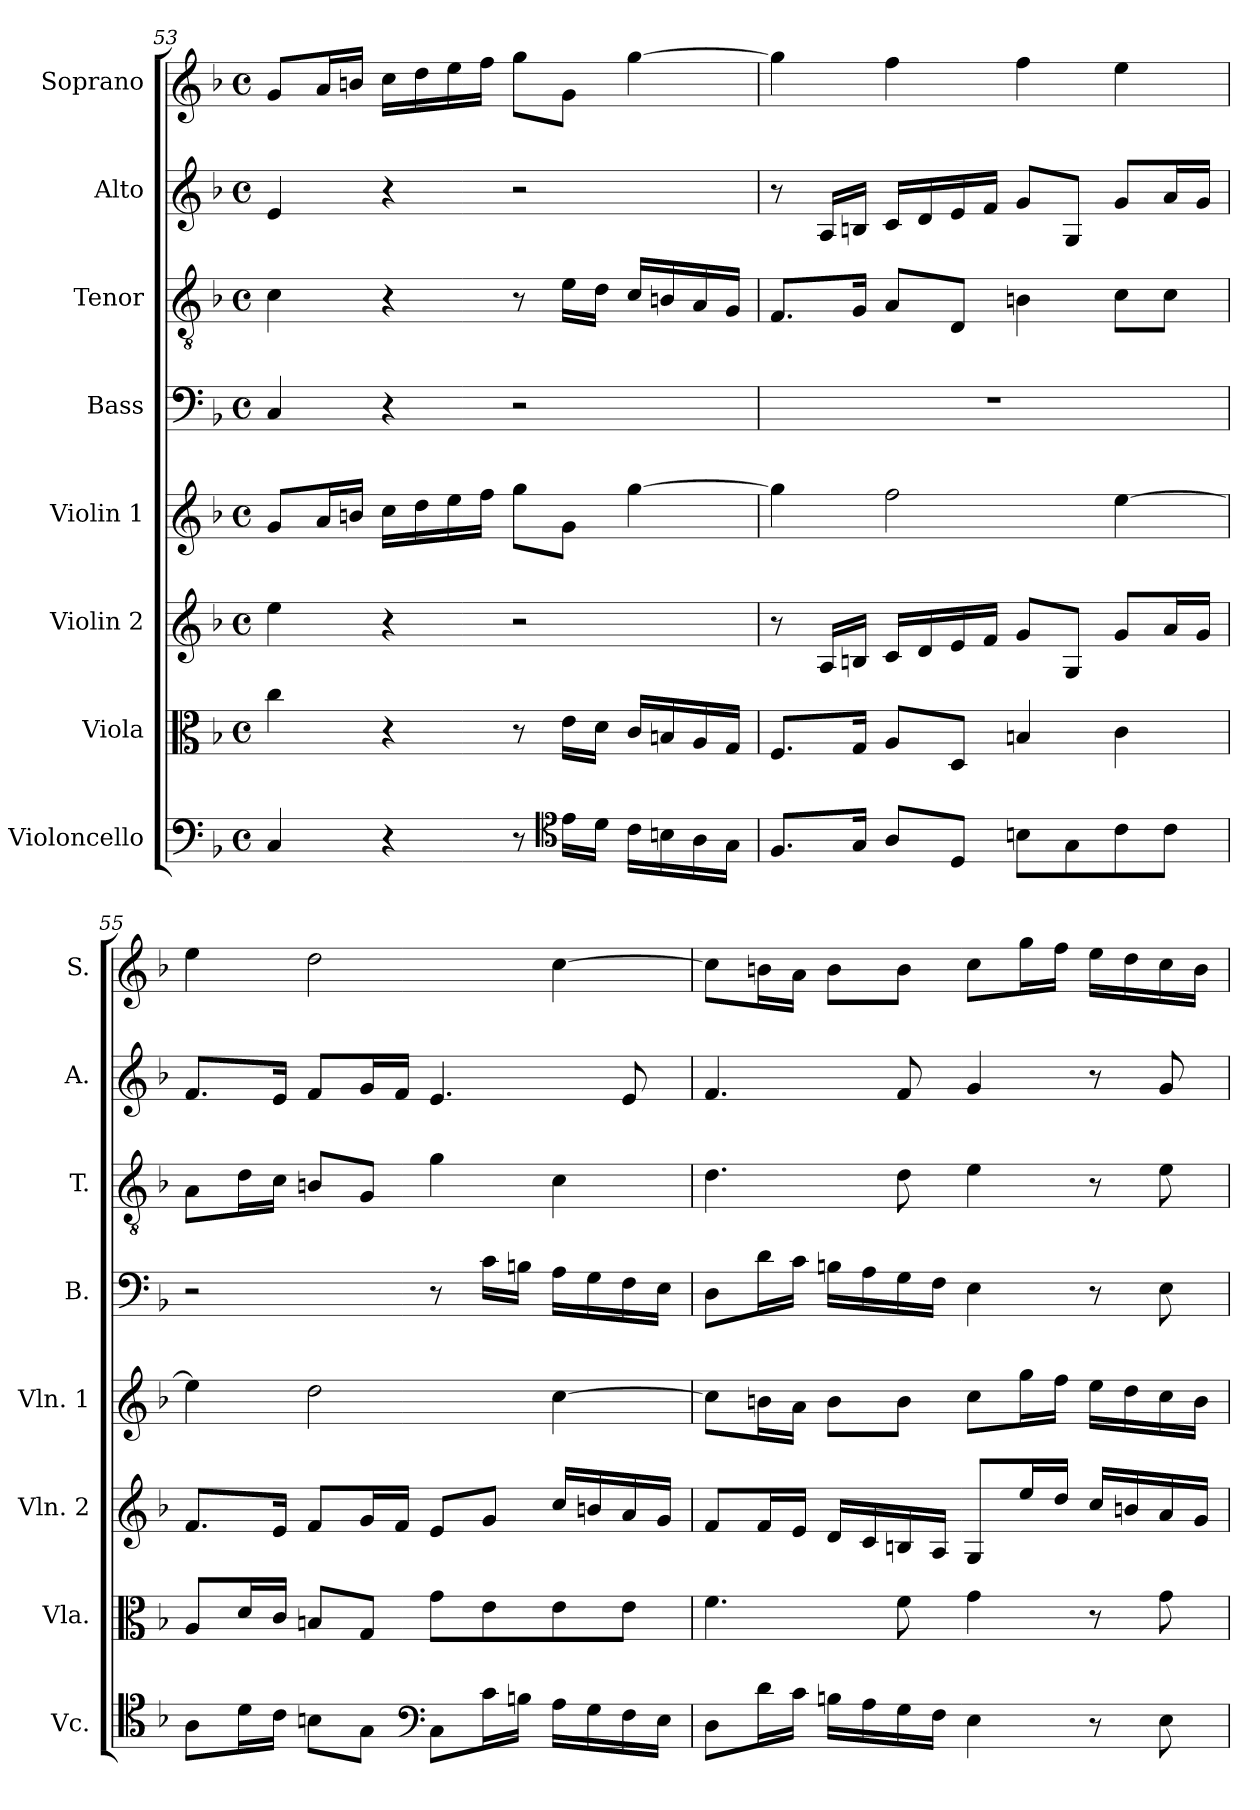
**kern	**kern	**kern	**kern	**kern	**kern	**kern	**kern
*part8	*part7	*part6	*part5	*part4	*part3	*part2	*part1
*staff8	*staff7	*staff6	*staff5	*staff4	*staff3	*staff2	*staff1
*I"Violoncello	*I"Viola	*I"Violin 2	*I"Violin 1	*I"Bass	*I"Tenor	*I"Alto	*I"Soprano
*I'Vc.	*I'Vla.	*I'Vln. 2	*I'Vln. 1	*I'B.	*I'T.	*I'A.	*I'S.
*clefF4	*clefC3	*clefG2	*clefG2	*clefF4	*clefGv2	*clefG2	*clefG2
*	*	*	*	*	*ITrd7c12	*	*
*k[b-]	*k[b-]	*k[b-]	*k[b-]	*k[b-]	*k[b-]	*k[b-]	*k[b-]
*F:	*F:	*F:	*F:	*F:	*F:	*F:	*F:
*M4/4	*M4/4	*M4/4	*M4/4	*M4/4	*M4/4	*M4/4	*M4/4
*met(c)	*met(c)	*met(c)	*met(c)	*met(c)	*met(c)	*met(c)	*met(c)
=53	=53	=53	=53	=53	=53	=53	=53
4Ci/	4cci\	4eei\	8gi/L	4Ci/	4Ci\	4ei/	8gi/L
.	.	.	16ai/L	.	.	.	16ai/L
.	.	.	16bni/JJ	.	.	.	16bni/JJ
4r	4r	4r	16cci\LL	4r	4r	4r	16cci\LL
.	.	.	16ddi\	.	.	.	16ddi\
.	.	.	16eei\	.	.	.	16eei\
.	.	.	16ffi\JJ	.	.	.	16ffi\JJ
8r	8r	2r	8ggi\L	2r	8r	2r	8ggi\L
*clefC4	*	*	*	*	*	*	*
16ei\LL	16ei\LL	.	8gi\J	.	16Ei\LL	.	8gi\J
16di\JJ	16di\JJ	.	.	.	16Di\JJ	.	.
16ci\LL	16ci/LL	.	[>4ggi\	.	16Ci/LL	.	[>4ggi\
16Bni\	16Bni/	.	.	.	16BBni/	.	.
16Ai\	16Ai/	.	.	.	16AAi/	.	.
16Gi\JJ	16Gi/JJ	.	.	.	16GGi/JJ	.	.
!!LO:PB:g=z
=54	=54	=54	=54	=54	=54	=54	=54
8.Fi/L	8.Fi/L	8r	4ggi\]	1r	8.FFi/L	8r	4ggi\]
.	.	16Ai/LL	.	.	.	16Ai/LL	.
16Gi/Jk	16Gi/Jk	16Bni/JJ	.	.	16GGi/Jk	16Bni/JJ	.
8Ai/L	8Ai/L	16ci/LL	2ffi\	.	8AAi/L	16ci/LL	4ffi\
.	.	16di/	.	.	.	16di/	.
8Di/J	8Di/J	16ei/	.	.	8DDi/J	16ei/	.
.	.	16fi/JJ	.	.	.	16fi/JJ	.
8Bni\L	4Bni/	8gi/L	.	.	4BBni\	8gi/L	4ffi\
8Gi\	.	8Gi/J	.	.	.	8Gi/J	.
8ci\	4ci\	8gi/L	[>4eei\	.	8Ci\L	8gi/L	4eei\
8ci\J	.	16ai/L	.	.	8Ci\J	16ai/L	.
.	.	16gi/JJ	.	.	.	16gi/JJ	.
=55	=55	=55	=55	=55	=55	=55	=55
8Ai\L	8Ai/L	8.fi/L	4eei\]	2r	8AAi\L	8.fi/L	4eei\
16di\L	16di/L	.	.	.	16Di\L	.	.
16ci\JJ	16ci/JJ	16ei/Jk	.	.	16Ci\JJ	16ei/Jk	.
8Bni\L	8Bni/L	8fi/L	2ddi\	.	8BBni/L	8fi/L	2ddi\
8Gi\J	8Gi/J	16gi/L	.	.	8GGi/J	16gi/L	.
.	.	16fi/JJ	.	.	.	16fi/JJ	.
*clefF4	*	*	*	*	*	*	*
8Ci\L	8gi\L	8ei/L	.	8r	4Gi\	4.ei/	.
16ci\L	8ei\	8gi/J	.	16ci\LL	.	.	.
16Bni\JJ	.	.	.	16Bni\JJ	.	.	.
16Ai\LL	8ei\	16cci/LL	[>4cci\	16Ai\LL	4Ci\	.	[>4cci\
16Gi\	.	16bni/	.	16Gi\	.	.	.
16Fi\	8ei\J	16ai/	.	16Fi\	.	8ei/	.
16Ei\JJ	.	16gi/JJ	.	16Ei\JJ	.	.	.
!!LO:PB:g=z
=56	=56	=56	=56	=56	=56	=56	=56
8Di\L	4.fi\	8fi/L	8cci\L]	8Di\L	4.Di\	4.fi/	8cci\L]
16di\L	.	16fi/L	16bni\L	16di\L	.	.	16bni\L
16ci\JJ	.	16ei/JJ	16ai\JJ	16ci\JJ	.	.	16ai\JJ
16Bni\LL	.	16di/LL	8bi\L	16Bni\LL	.	.	8bi\L
16Ai\	.	16ci/	.	16Ai\	.	.	.
16Gi\	8fi\	16Bni/	8bi\J	16Gi\	8Di\	8fi/	8bi\J
16Fi\JJ	.	16Ai/JJ	.	16Fi\JJ	.	.	.
4Ei\	4gi\	8Gi/L	8cci\L	4Ei\	4Ei\	4gi/	8cci\L
.	.	16eei/L	16ggi\L	.	.	.	16ggi\L
.	.	16ddi/JJ	16ffi\JJ	.	.	.	16ffi\JJ
8r	8r	16cci/LL	16eei\LL	8r	8r	8r	16eei\LL
.	.	16bni/	16ddi\	.	.	.	16ddi\
8Ei\	8gi\	16ai/	16cci\	8Ei\	8Ei\	8gi/	16cci\
.	.	16gi/JJ	16bi\JJ	.	.	.	16bi\JJ
=	=	=	=	=	=	=	=
*-	*-	*-	*-	*-	*-	*-	*-
